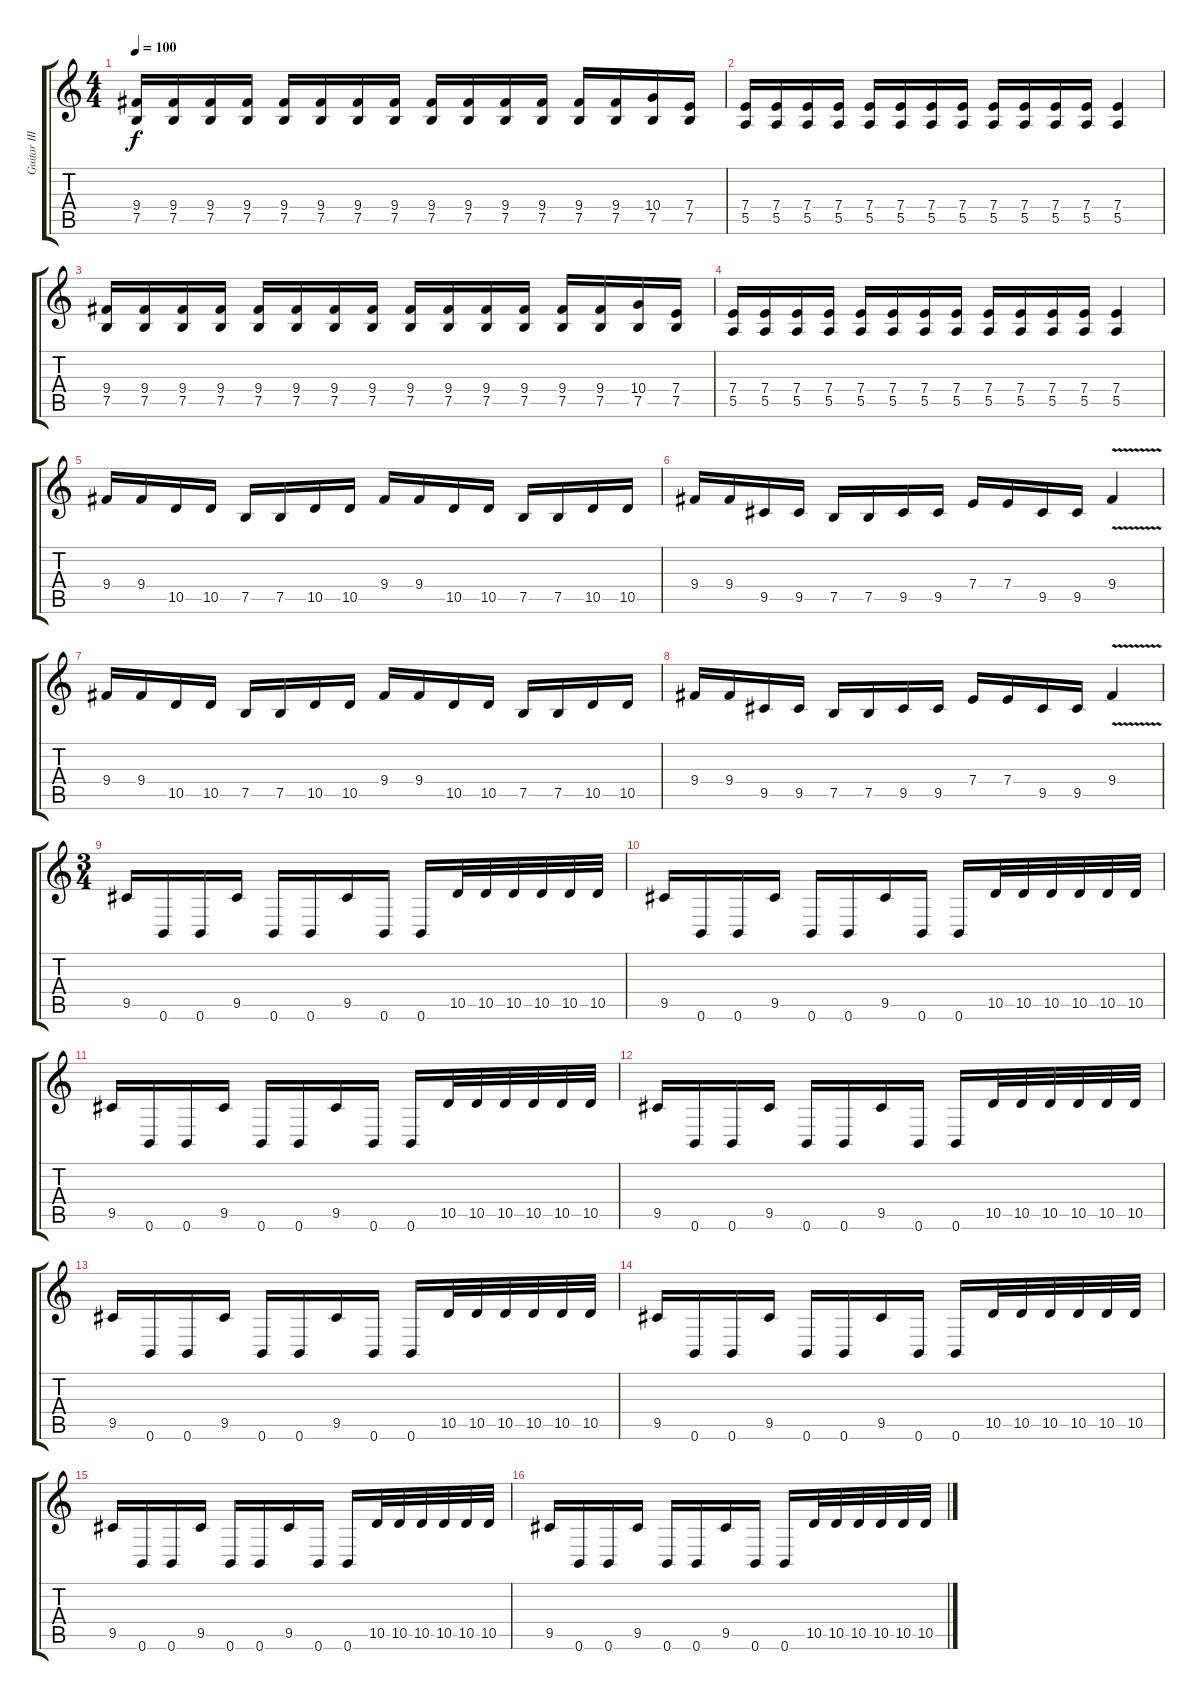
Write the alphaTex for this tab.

\track ("Guitar III (dist.)" "Guitar III") {instrument overdrivenguitar}
\staff {score tabs}
\tuning (B3 Gb3 D3 A2 E2 B1) {hide}
\ts (4 4)
\tempo 100
\clef g2
\ks c
(9.4 7.5).16{dy f} (9.4 7.5).16 (9.4 7.5).16 (9.4 7.5).16 (9.4 7.5).16 (9.4 7.5).16 (9.4 7.5).16 (9.4 7.5).16 (9.4 7.5).16 (9.4 7.5).16 (9.4 7.5).16 (9.4 7.5).16 (9.4 7.5).16 (9.4 7.5).16 (10.4 7.5).16 (7.4 7.5).16 |
(7.4 5.5).16 (7.4 5.5).16 (7.4 5.5).16 (7.4 5.5).16 (7.4 5.5).16 (7.4 5.5).16 (7.4 5.5).16 (7.4 5.5).16 (7.4 5.5).16 (7.4 5.5).16 (7.4 5.5).16 (7.4 5.5).16 (7.4 5.5).4 |
(9.4 7.5).16 (9.4 7.5).16 (9.4 7.5).16 (9.4 7.5).16 (9.4 7.5).16 (9.4 7.5).16 (9.4 7.5).16 (9.4 7.5).16 (9.4 7.5).16 (9.4 7.5).16 (9.4 7.5).16 (9.4 7.5).16 (9.4 7.5).16 (9.4 7.5).16 (10.4 7.5).16 (7.4 7.5).16 |
(7.4 5.5).16 (7.4 5.5).16 (7.4 5.5).16 (7.4 5.5).16 (7.4 5.5).16 (7.4 5.5).16 (7.4 5.5).16 (7.4 5.5).16 (7.4 5.5).16 (7.4 5.5).16 (7.4 5.5).16 (7.4 5.5).16 (7.4 5.5).4 |
9.4.16 9.4.16 10.5.16 10.5.16 7.5.16 7.5.16 10.5.16 10.5.16 9.4.16 9.4.16 10.5.16 10.5.16 7.5.16 7.5.16 10.5.16 10.5.16 |
9.4.16 9.4.16 9.5.16 9.5.16 7.5.16 7.5.16 9.5.16 9.5.16 7.4.16 7.4.16 9.5.16 9.5.16 9.4{v}.4 |
9.4.16 9.4.16 10.5.16 10.5.16 7.5.16 7.5.16 10.5.16 10.5.16 9.4.16 9.4.16 10.5.16 10.5.16 7.5.16 7.5.16 10.5.16 10.5.16 |
9.4.16 9.4.16 9.5.16 9.5.16 7.5.16 7.5.16 9.5.16 9.5.16 7.4.16 7.4.16 9.5.16 9.5.16 9.4{v}.4 |
\ts (3 4)
9.5.16 0.6.16 0.6.16 9.5.16 0.6.16 0.6.16 9.5.16 0.6.16 0.6.16 10.5.32 10.5.32 10.5.32 10.5.32 10.5.32 10.5.32 |
9.5.16 0.6.16 0.6.16 9.5.16 0.6.16 0.6.16 9.5.16 0.6.16 0.6.16 10.5.32 10.5.32 10.5.32 10.5.32 10.5.32 10.5.32 |
9.5.16 0.6.16 0.6.16 9.5.16 0.6.16 0.6.16 9.5.16 0.6.16 0.6.16 10.5.32 10.5.32 10.5.32 10.5.32 10.5.32 10.5.32 |
9.5.16 0.6.16 0.6.16 9.5.16 0.6.16 0.6.16 9.5.16 0.6.16 0.6.16 10.5.32 10.5.32 10.5.32 10.5.32 10.5.32 10.5.32 |
9.5.16 0.6.16 0.6.16 9.5.16 0.6.16 0.6.16 9.5.16 0.6.16 0.6.16 10.5.32 10.5.32 10.5.32 10.5.32 10.5.32 10.5.32 |
9.5.16 0.6.16 0.6.16 9.5.16 0.6.16 0.6.16 9.5.16 0.6.16 0.6.16 10.5.32 10.5.32 10.5.32 10.5.32 10.5.32 10.5.32 |
9.5.16 0.6.16 0.6.16 9.5.16 0.6.16 0.6.16 9.5.16 0.6.16 0.6.16 10.5.32 10.5.32 10.5.32 10.5.32 10.5.32 10.5.32 |
9.5.16 0.6.16 0.6.16 9.5.16 0.6.16 0.6.16 9.5.16 0.6.16 0.6.16 10.5.32 10.5.32 10.5.32 10.5.32 10.5.32 10.5.32
